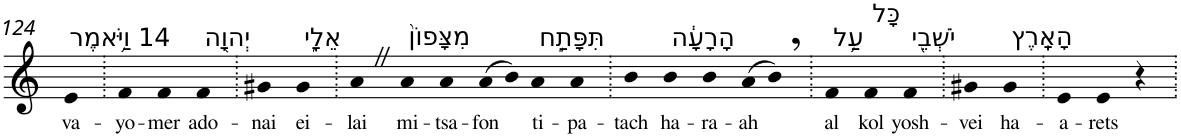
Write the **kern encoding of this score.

**kern	**text
*part1	*part1
*staff1	*staff1
*I"Piano	*
*I'Pno	*
!!LO:PB:g=z
*clefG2	*
*k[]	*
=124	=124
!LO:TX:a:t=14 וַיֹּ֥אמֶר	!
!	!LO:LY:b
4e	va-
=125.	=125.
!	!LO:LY:b
4f	-yo-
!	!LO:LY:b
4f	-mer
!LO:TX:a:t=יְהוָ֖ה	!
!	!LO:LY:b
4f	ado-
=126.	=126.
!	!LO:LY:b
4g#X	-nai
!LO:TX:a:t=אֵלָ֑י	!
!	!LO:LY:b
4g#	ei-
=127.	=127.
!	!LO:LY:b
4aZ	-lai
!LO:TX:a:t=מִצָּפוֹן֙	!
!	!LO:LY:b
4a	mi-
!	!LO:LY:b
4a	-tsa-
!	!LO:LY:b
(>8a	-fon
8b)	.
!LO:TX:a:t=תִּפָּתַ֣ח	!
!	!LO:LY:b
4a	ti-
!	!LO:LY:b
4a	-pa-
=128.	=128.
!	!LO:LY:b
4b	-tach
!LO:TX:a:t=הָרָעָ֔ה	!
!	!LO:LY:b
4b	ha-
!	!LO:LY:b
4b	-ra-
!	!LO:LY:b
(>8a	-ah
8b,)	.
=129.	=129.
!LO:TX:a:t=עַ֥ל	!
!	!LO:LY:b
4f	al
!LO:TX:a:t=כָּל	!
!	!LO:LY:b
4f	kol
!LO:TX:a:t=יֹשְׁבֵ֖י	!
!	!LO:LY:b
4f	yosh-
=130.	=130.
!	!LO:LY:b
4g#X	-vei
!LO:TX:a:t=הָאָֽרֶץ	!
!	!LO:LY:b
4g#	ha-
=131.	=131.
!	!LO:LY:b
4e	-a-
!	!LO:LY:b
4e	-rets
4r	.
=.	=.
*-	*-
